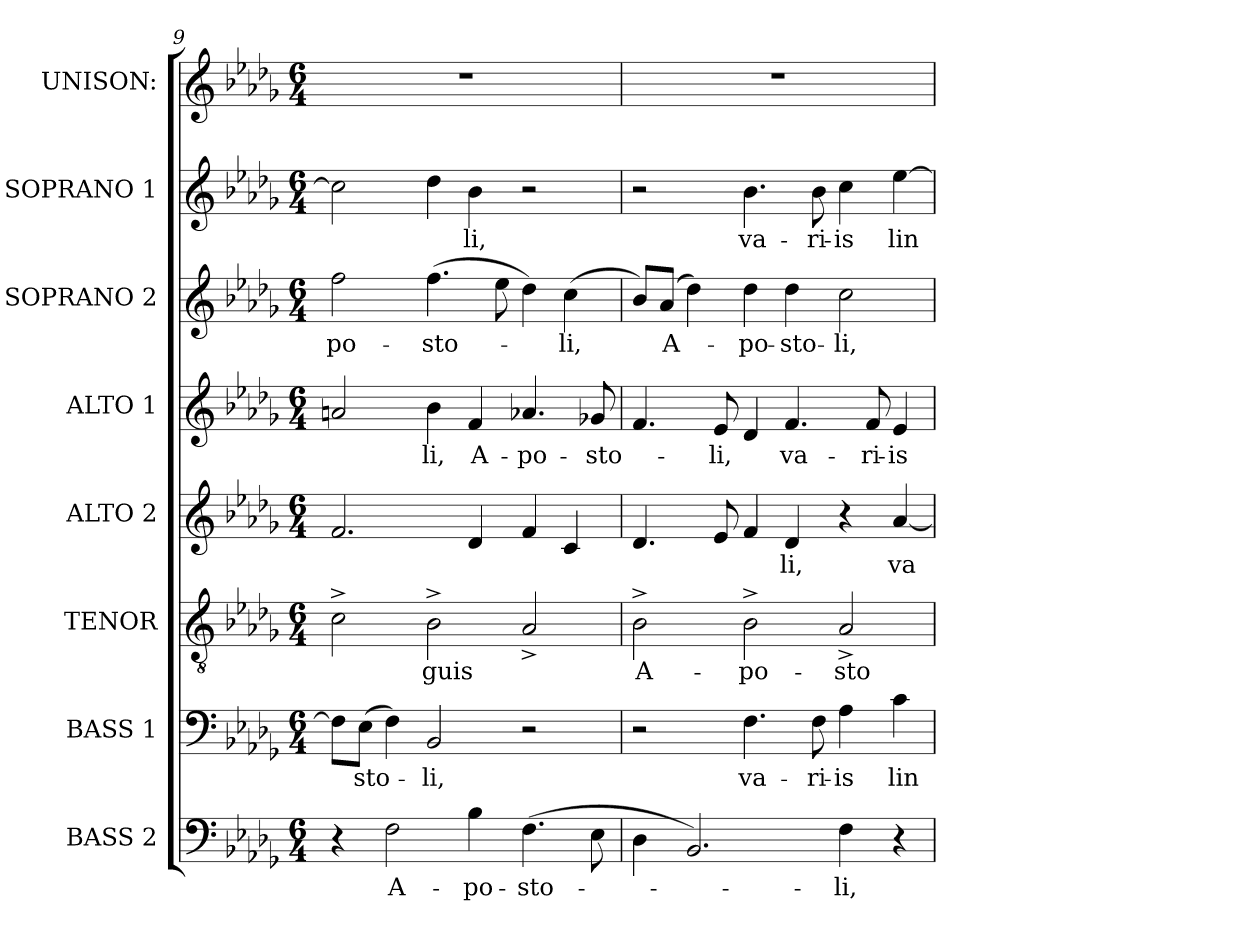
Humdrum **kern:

**kern	**text	**kern	**text	**kern	**text	**kern	**text	**kern	**text	**kern	**text	**kern	**text	**kern
*part8	*part8	*part7	*part7	*part6	*part6	*part5	*part5	*part4	*part4	*part3	*part3	*part2	*part2	*part1
*staff8	*staff8	*staff7	*staff7	*staff6	*staff6	*staff5	*staff5	*staff4	*staff4	*staff3	*staff3	*staff2	*staff2	*staff1
*I"BASS 2	*	*I"BASS 1	*	*I"TENOR	*	*I"ALTO 2	*	*I"ALTO 1	*	*I"SOPRANO 2	*	*I"SOPRANO 1	*	*I"UNISON:
*I'B2.	*	*I'B1.	*	*I'T.	*	*I'A2.	*	*I'A1.	*	*I'S2.	*	*I'S1.	*	*I'S.
*clefF4	*	*clefF4	*	*clefGv2	*	*clefG2	*	*clefG2	*	*clefG2	*	*clefG2	*	*clefG2
*	*	*	*	*ITrd7c12	*	*	*	*	*	*	*	*	*	*
*k[b-e-a-d-g-]	*	*k[b-e-a-d-g-]	*	*k[b-e-a-d-g-]	*	*k[b-e-a-d-g-]	*	*k[b-e-a-d-g-]	*	*k[b-e-a-d-g-]	*	*k[b-e-a-d-g-]	*	*k[b-e-a-d-g-]
*D-:	*	*D-:	*	*D-:	*	*D-:	*	*D-:	*	*D-:	*	*D-:	*	*D-:
*M6/4	*	*M6/4	*	*M6/4	*	*M6/4	*	*M6/4	*	*M6/4	*	*M6/4	*	*M6/4
=9	=9	=9	=9	=9	=9	=9	=9	=9	=9	=9	=9	=9	=9	=9
!	!	!	!	!	!	!	!	!	!	!	!LO:LY:b:color=#000000	!	!	!LO:N:vis=1
4r	.	8Fi\L]	.	2C^i\	.	2.fi/	.	2ani/	.	2ffi\	-po-	2cci\]	.	1.r
!	!	!	!LO:LY:b:color=#000000	!	!	!	!	!	!	!	!	!	!	!
.	.	(8E-i\J	-sto-	.	.	.	.	.	.	.	.	.	.	.
!	!LO:LY:b:color=#000000	!	!	!	!	!	!	!	!	!	!	!	!	!
2Fi\	A-	4Fi\)	.	.	.	.	.	.	.	.	.	.	.	.
!	!	!	!LO:LY:b:color=#000000	!	!	!	!	!	!	!	!	!	!	!
!	!	!	!	!	!LO:LY:b:color=#000000	!	!	!	!	!	!	!	!	!
!	!	!	!	!	!	!	!	!	!LO:LY:b:color=#000000	!	!	!	!	!
!	!	!	!	!	!	!	!	!	!	!	!LO:LY:b:color=#000000	!	!	!
.	.	2BB-i/	-li,	2BB-^i\	-guis	.	.	4b-i\	-li,	(4.ffi\	-sto-	4dd-i\	.	.
!	!LO:LY:b:color=#000000	!	!	!	!	!	!	!	!	!	!	!	!	!
!	!	!	!	!	!	!	!	!	!LO:LY:b:color=#000000	!	!	!	!	!
!	!	!	!	!	!	!	!	!	!	!	!	!	!LO:LY:b:color=#000000	!
4B-i\	-po-	.	.	.	.	4d-i/	.	4fi/	A-	.	.	4b-i\	-li,	.
.	.	.	.	.	.	.	.	.	.	8ee-i\	.	.	.	.
!	!LO:LY:b:color=#000000	!	!	!	!	!	!	!	!	!	!	!	!	!
!	!	!	!	!	!	!	!	!	!LO:LY:b:color=#000000	!	!	!	!	!
(4.Fi\	-sto-	2r	.	2AA-^i/	.	4fi/	.	4.a-Xi/	-po-	4dd-i\)	.	2r	.	.
!	!	!	!	!	!	!	!	!	!	!	!LO:LY:b:color=#000000	!	!	!
.	.	.	.	.	.	4ci/	.	.	.	(4cci\	-li,	.	.	.
!	!	!	!	!	!	!	!	!	!LO:LY:b:color=#000000	!	!	!	!	!
8E-i\	.	.	.	.	.	.	.	8g-Xi/	-sto-	.	.	.	.	.
!!LO:PB:g=z
=10	=10	=10	=10	=10	=10	=10	=10	=10	=10	=10	=10	=10	=10	=10
!	!	!	!	!	!LO:LY:b:color=#000000	!	!	!	!	!	!	!	!	!LO:N:vis=1
4D-i\	.	2r	.	2BB-^i\	A-	4.d-i/	.	4.fi/	.	8b-i/L)	.	2r	.	1.r
!	!	!	!	!	!	!	!	!	!	!	!LO:LY:b:color=#000000	!	!	!
.	.	.	.	.	.	.	.	.	.	(8a-i/J	A-	.	.	.
2.BB-i/)	.	.	.	.	.	.	.	.	.	4dd-i\)	.	.	.	.
!	!	!	!	!	!	!	!	!	!LO:LY:b:color=#000000	!	!	!	!	!
.	.	.	.	.	.	8e-i/	.	8e-i/	-li,	.	.	.	.	.
!	!	!	!LO:LY:b:color=#000000	!	!	!	!	!	!	!	!	!	!	!
!	!	!	!	!	!LO:LY:b:color=#000000	!	!	!	!	!	!	!	!	!
!	!	!	!	!	!	!	!	!	!	!	!LO:LY:b:color=#000000	!	!	!
!	!	!	!	!	!	!	!	!	!	!	!	!	!LO:LY:b:color=#000000	!
.	.	4.Fi\	va-	2BB-^i\	-po-	4fi/	.	4d-i/	.	4dd-i\	-po-	4.b-i\	va-	.
!	!	!	!	!	!	!	!LO:LY:b:color=#000000	!	!	!	!	!	!	!
!	!	!	!	!	!	!	!	!	!LO:LY:b:color=#000000	!	!	!	!	!
!	!	!	!	!	!	!	!	!	!	!	!LO:LY:b:color=#000000	!	!	!
.	.	.	.	.	.	4d-i/	-li,	4.fi/	va-	4dd-i\	-sto-	.	.	.
!	!	!	!LO:LY:b:color=#000000	!	!	!	!	!	!	!	!	!	!	!
!	!	!	!	!	!	!	!	!	!	!	!	!	!LO:LY:b:color=#000000	!
.	.	8Fi\	-ri-	.	.	.	.	.	.	.	.	8b-i\	-ri-	.
!	!LO:LY:b:color=#000000	!	!	!	!	!	!	!	!	!	!	!	!	!
!	!	!	!LO:LY:b:color=#000000	!	!	!	!	!	!	!	!	!	!	!
!	!	!	!	!	!LO:LY:b:color=#000000	!	!	!	!	!	!	!	!	!
!	!	!	!	!	!	!	!	!	!	!	!LO:LY:b:color=#000000	!	!	!
!	!	!	!	!	!	!	!	!	!	!	!	!	!LO:LY:b:color=#000000	!
4Fi\	-li,	4A-i\	-is	2AA-^i/	-sto-	4r	.	.	.	2cci\	-li,	4cci\	-is	.
!	!	!	!	!	!	!	!	!	!LO:LY:b:color=#000000	!	!	!	!	!
.	.	.	.	.	.	.	.	8fi/	-ri-	.	.	.	.	.
!	!	!	!LO:LY:b:color=#000000	!	!	!	!	!	!	!	!	!	!	!
!	!	!	!	!	!	!	!LO:LY:b:color=#000000	!	!	!	!	!	!	!
!	!	!	!	!	!	!	!	!	!LO:LY:b:color=#000000	!	!	!	!	!
!	!	!	!	!	!	!	!	!	!	!	!	!	!LO:LY:b:color=#000000	!
4r	.	4ci\	lin-	.	.	[4a-i/	va-	4e-i/	-is	.	.	[4ee-i\	lin-	.
=	=	=	=	=	=	=	=	=	=	=	=	=	=	=
*-	*-	*-	*-	*-	*-	*-	*-	*-	*-	*-	*-	*-	*-	*-
